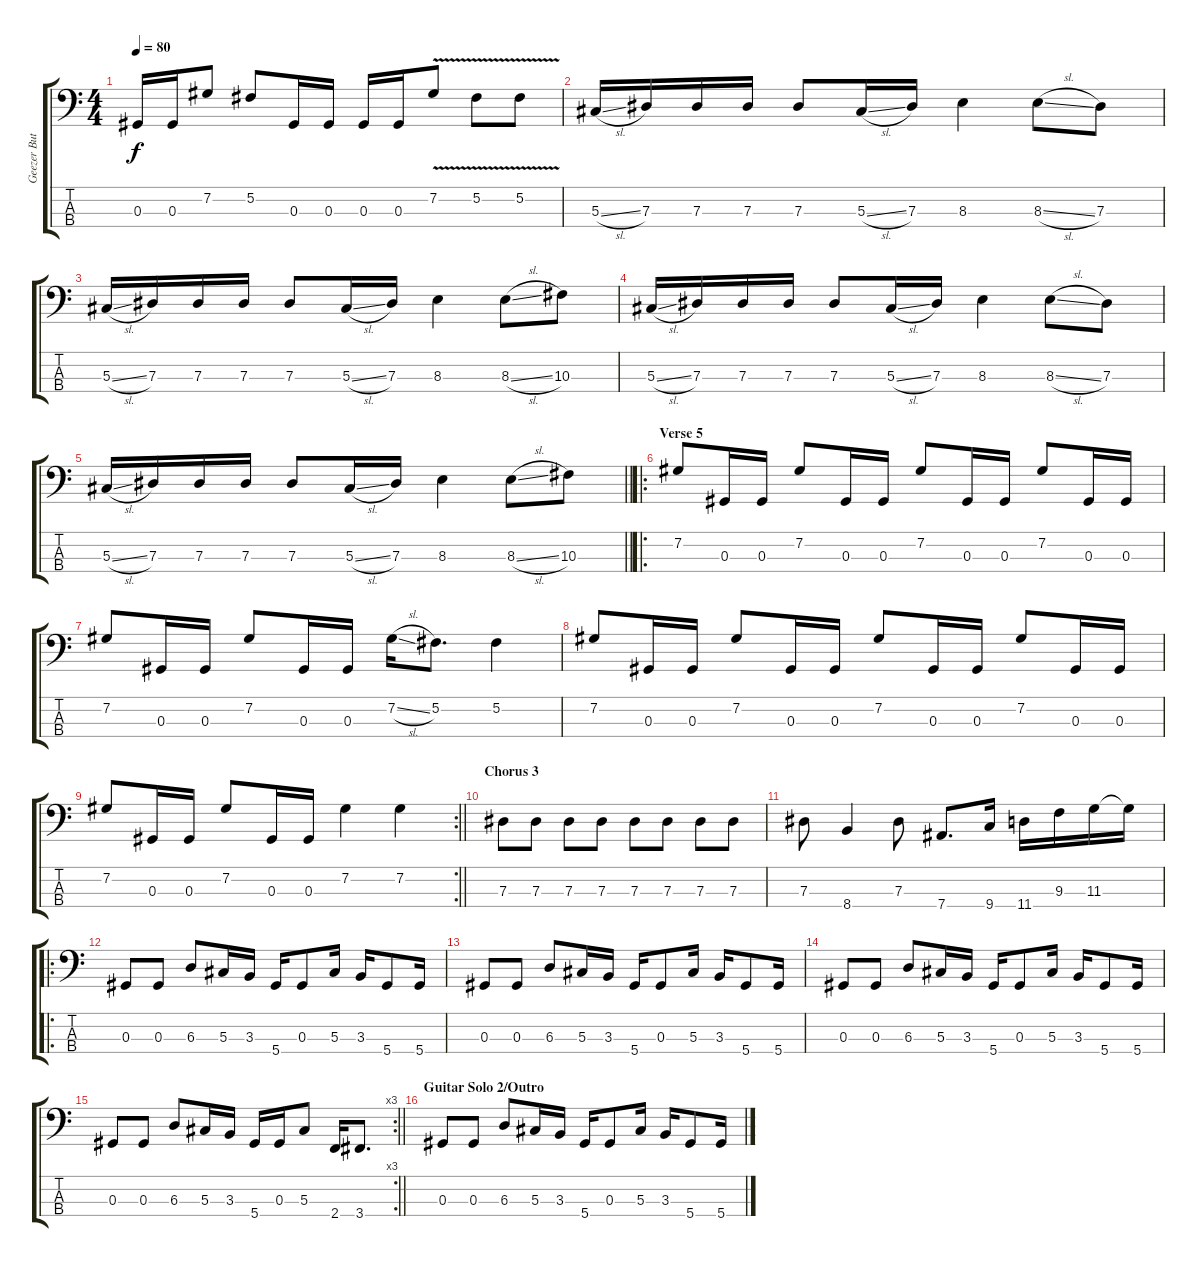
\track ("Geezer Butler" "Geezer But") {instrument electricbassfinger}
\staff {score tabs}
\tuning (Gb2 Db2 Ab1 Eb1) {hide}
\ts (4 4)
\tempo 80
\clef f4
\ks c
0.3.16{dy f} 0.3.16 7.2.8 5.2.8 0.3.16 0.3.16 0.3.16 0.3.16 7.2{v}.8 5.2{v}.8 5.2{v}.8 |
5.3{sl}.16 7.3.16 7.3.16 7.3.16 7.3.8 5.3{sl}.16 7.3.16 8.3.4 8.3{sl}.8 7.3.8 |
5.3{sl}.16 7.3.16 7.3.16 7.3.16 7.3.8 5.3{sl}.16 7.3.16 8.3.4 8.3{sl}.8 10.3.8 |
5.3{sl}.16 7.3.16 7.3.16 7.3.16 7.3.8 5.3{sl}.16 7.3.16 8.3.4 8.3{sl}.8 7.3.8 |
\barLineRight lightlight
5.3{sl}.16 7.3.16 7.3.16 7.3.16 7.3.8 5.3{sl}.16 7.3.16 8.3.4 8.3{sl}.8 10.3.8 |
\ro
\section ("" "Verse 5")
7.2.8 0.3.16 0.3.16 7.2.8 0.3.16 0.3.16 7.2.8 0.3.16 0.3.16 7.2.8 0.3.16 0.3.16 |
7.2.8 0.3.16 0.3.16 7.2.8 0.3.16 0.3.16 7.2{sl}.16 5.2.8{d} 5.2.4 |
7.2.8 0.3.16 0.3.16 7.2.8 0.3.16 0.3.16 7.2.8 0.3.16 0.3.16 7.2.8 0.3.16 0.3.16 |
\rc 2
\barLineRight lightlight
7.2.8 0.3.16 0.3.16 7.2.8 0.3.16 0.3.16 7.2.4 7.2.4 |
\section ("" "Chorus 3")
7.3.8 7.3.8 7.3.8 7.3.8 7.3.8 7.3.8 7.3.8 7.3.8 |
7.3.8 8.4.4 7.3.8 7.4.8{d} 9.4.16 11.4.16 9.3.16 11.3.16 11.3{t}.16 |
\ro
0.3.8 0.3.8 6.3.8 5.3.16 3.3.16 5.4.16 0.3.8 5.3.16 3.3.16 5.4.8 5.4.16 |
0.3.8 0.3.8 6.3.8 5.3.16 3.3.16 5.4.16 0.3.8 5.3.16 3.3.16 5.4.8 5.4.16 |
0.3.8 0.3.8 6.3.8 5.3.16 3.3.16 5.4.16 0.3.8 5.3.16 3.3.16 5.4.8 5.4.16 |
\rc 3
\barLineRight lightlight
0.3.8 0.3.8 6.3.8 5.3.16 3.3.16 5.4.16 0.3.16 5.3.8 2.4.16 3.4.8{d} |
\section ("" "Guitar Solo 2/Outro")
0.3.8 0.3.8 6.3.8 5.3.16 3.3.16 5.4.16 0.3.8 5.3.16 3.3.16 5.4.8 5.4.16
